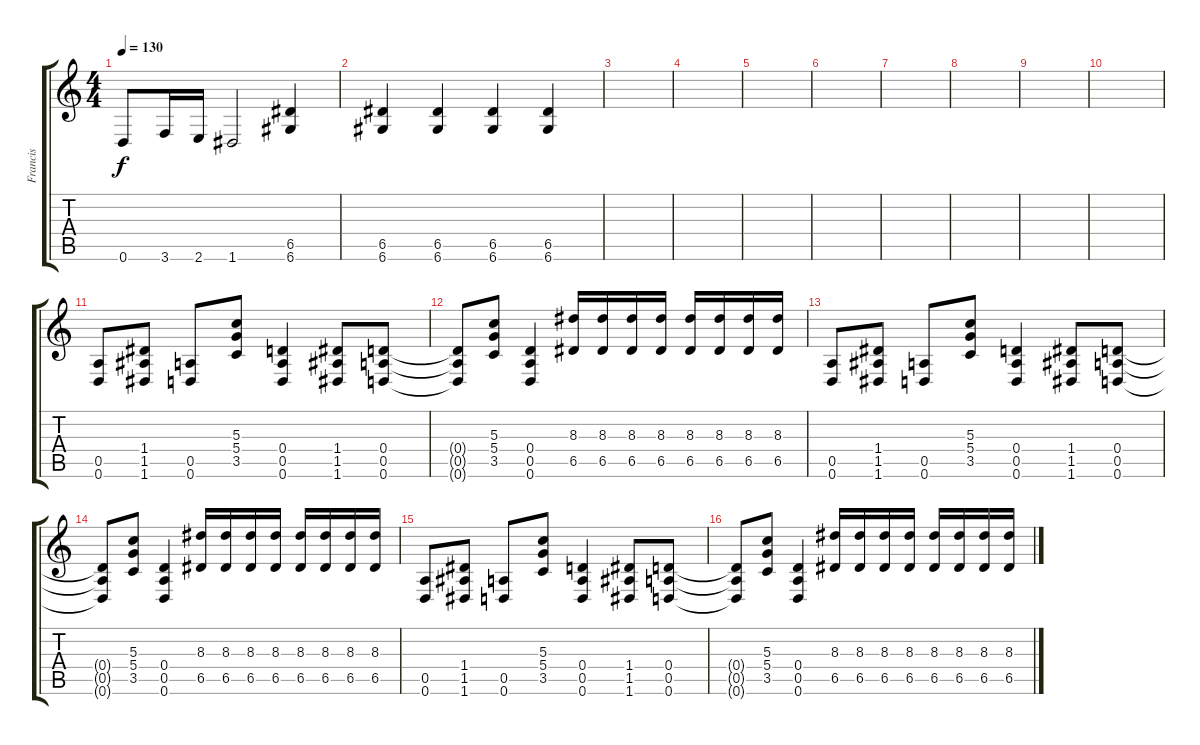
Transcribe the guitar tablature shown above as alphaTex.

\track ("Francis" "Francis") {instrument overdrivenguitar}
\staff {score tabs}
\tuning (E4 B3 G3 D3 A2 D2) {hide}
\ts (4 4)
\tempo 130
\clef g2
\ks c
0.6{t}.8{dy f} 3.6.16 2.6.16 1.6.2 (6.5 6.6).4 |
(6.5 6.6).4 (6.5 6.6).4 (6.5 6.6).4 (6.5 6.6).4 |
|
|
|
|
|
|
|
|
(0.5 0.6).8 (1.4 1.5 1.6).8 (0.5 0.6).8 (5.3 5.4 3.5).8 (0.4 0.5 0.6).4 (1.4 1.5 1.6).8 (0.4 0.5 0.6).8 |
(0.4{t} 0.5{t} 0.6{t}).8 (5.3 5.4 3.5).8 (0.4 0.5 0.6).4 (8.3 6.5).16 (8.3 6.5).16 (8.3 6.5).16 (8.3 6.5).16 (8.3 6.5).16 (8.3 6.5).16 (8.3 6.5).16 (8.3 6.5).16 |
(0.5 0.6).8 (1.4 1.5 1.6).8 (0.5 0.6).8 (5.3 5.4 3.5).8 (0.4 0.5 0.6).4 (1.4 1.5 1.6).8 (0.4 0.5 0.6).8 |
(0.4{t} 0.5{t} 0.6{t}).8 (5.3 5.4 3.5).8 (0.4 0.5 0.6).4 (8.3 6.5).16 (8.3 6.5).16 (8.3 6.5).16 (8.3 6.5).16 (8.3 6.5).16 (8.3 6.5).16 (8.3 6.5).16 (8.3 6.5).16 |
(0.5 0.6).8 (1.4 1.5 1.6).8 (0.5 0.6).8 (5.3 5.4 3.5).8 (0.4 0.5 0.6).4 (1.4 1.5 1.6).8 (0.4 0.5 0.6).8 |
(0.4{t} 0.5{t} 0.6{t}).8 (5.3 5.4 3.5).8 (0.4 0.5 0.6).4 (8.3 6.5).16 (8.3 6.5).16 (8.3 6.5).16 (8.3 6.5).16 (8.3 6.5).16 (8.3 6.5).16 (8.3 6.5).16 (8.3 6.5).16
